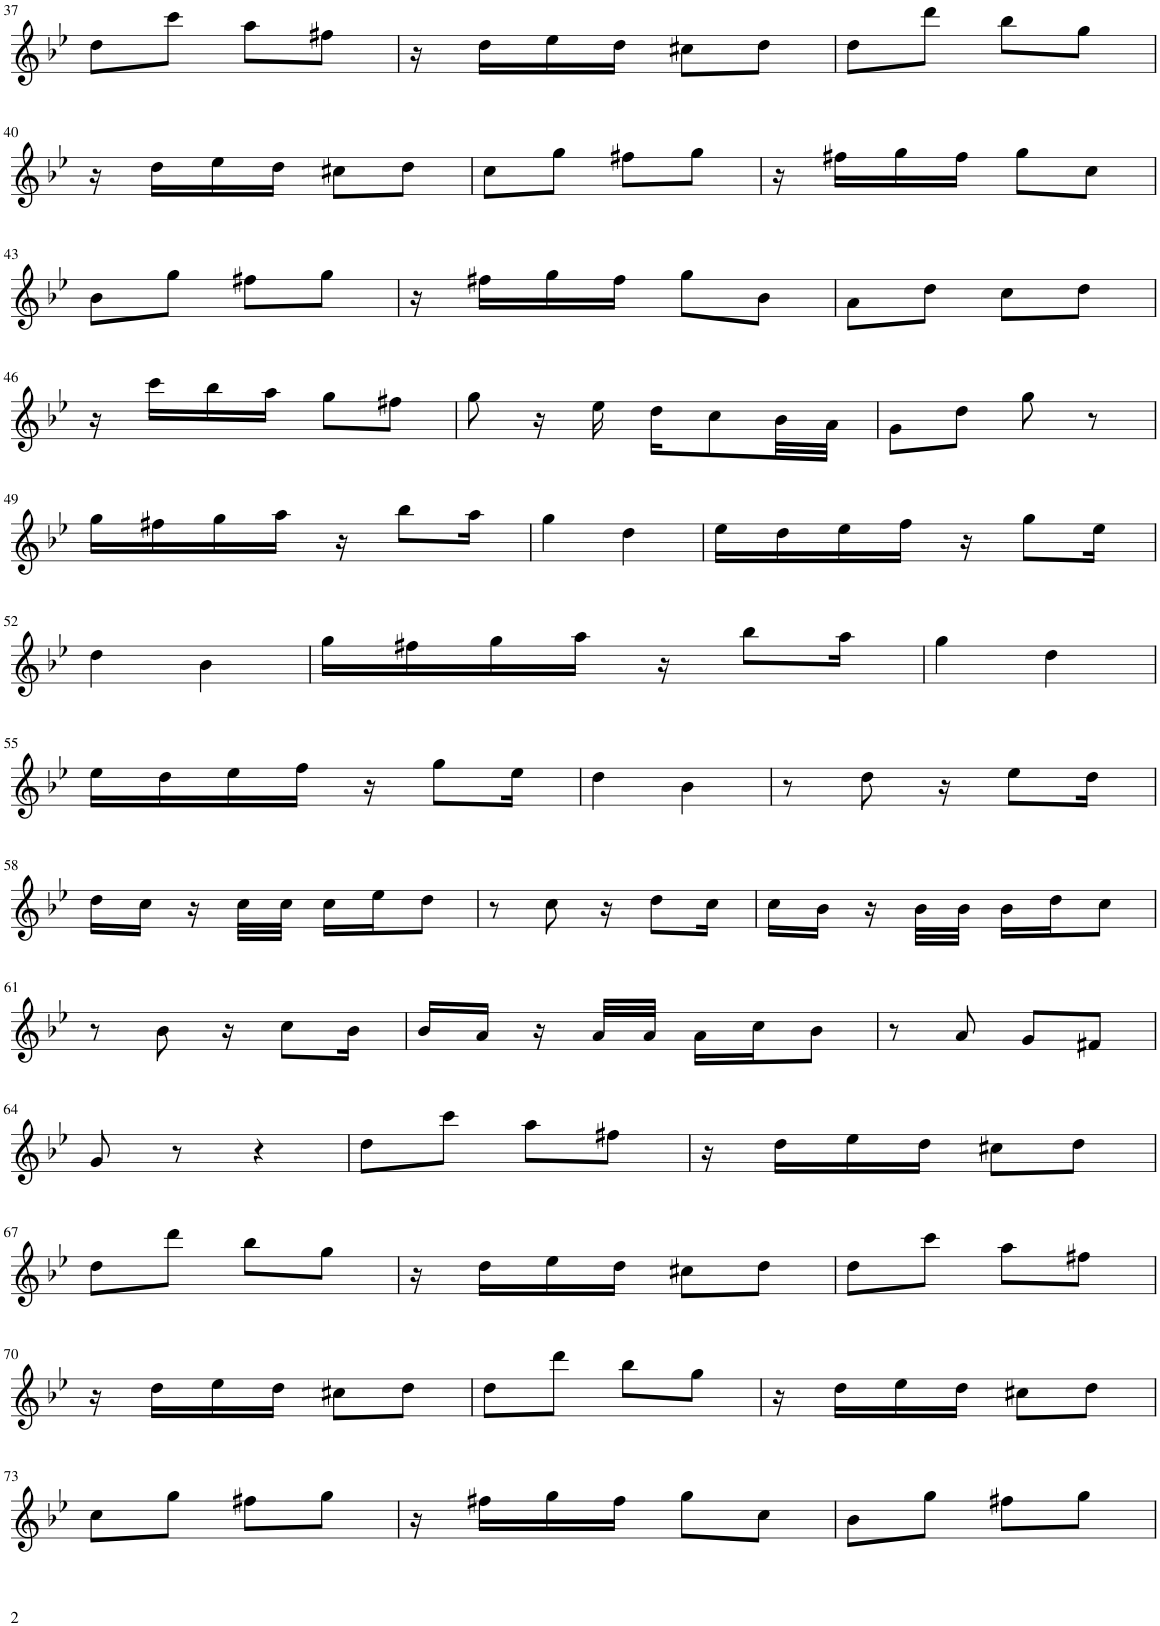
**kern
*part1
*staff1
*I"Harmonica
*I'Hmca
!!LO:PB:g=z
*clefG2
*k[b-e-]
*M2/4
=37
8dd\L
8ccc\J
8aa\L
8ff#X\J
=38
16r
16dd\LL
16ee-\
16dd\JJ
8cc#X\L
8dd\J
=39
8dd\L
8ddd\J
8bb-\L
8gg\J
!!LO:LB:g=z
=40
16r
16dd\LL
16ee-\
16dd\JJ
8cc#X\L
8dd\J
=41
8cc\L
8gg\J
8ff#X\L
8gg\J
=42
16r
16ff#X\LL
16gg\
16ff#\JJ
8gg\L
8cc\J
!!LO:LB:g=z
=43
8b-\L
8gg\J
8ff#X\L
8gg\J
=44
16r
16ff#X\LL
16gg\
16ff#\JJ
8gg\L
8b-\J
=45
8a\L
8dd\J
8cc\L
8dd\J
!!LO:LB:g=z
=46
16r
16ccc\LL
16bb-\
16aa\JJ
8gg\L
8ff#X\J
=47
8gg\
16r
16ee-\
16dd\KL
8cc\
32b-\LL
32a\JJJ
=48
8g\L
8dd\J
8gg\
8r
!!LO:LB:g=z
=49
16gg\LL
16ff#X\
16gg\
16aa\JJ
16r
8bb-\L
16aa\Jk
=50
4gg\
4dd\
=51
16ee-\LL
16dd\
16ee-\
16ff\JJ
16r
8gg\L
16ee-\Jk
!!LO:LB:g=z
=52
4dd\
4b-\
=53
16gg\LL
16ff#X\
16gg\
16aa\JJ
16r
8bb-\L
16aa\Jk
=54
4gg\
4dd\
!!LO:LB:g=z
=55
16ee-\LL
16dd\
16ee-\
16ff\JJ
16r
8gg\L
16ee-\Jk
=56
4dd\
4b-\
=57
8r
8dd\
16r
8ee-\L
16dd\Jk
!!LO:LB:g=z
=58
16dd\LL
16cc\JJ
16r
32cc\LLL
32cc\JJJ
16cc\LL
16ee-\J
8dd\J
=59
8r
8cc\
16r
8dd\L
16cc\Jk
=60
16cc\LL
16b-\JJ
16r
32b-\LLL
32b-\JJJ
16b-\LL
16dd\J
8cc\J
!!LO:LB:g=z
=61
8r
8b-\
16r
8cc\L
16b-\Jk
=62
16b-/LL
16a/JJ
16r
32a/LLL
32a/JJJ
16a\LL
16cc\J
8b-\J
=63
8r
8a/
8g/L
8f#X/J
!!LO:LB:g=z
=64
8g/
8r
4r
=65
8dd\L
8ccc\J
8aa\L
8ff#X\J
=66
16r
16dd\LL
16ee-\
16dd\JJ
8cc#X\L
8dd\J
!!LO:LB:g=z
=67
8dd\L
8ddd\J
8bb-\L
8gg\J
=68
16r
16dd\LL
16ee-\
16dd\JJ
8cc#X\L
8dd\J
=69
8dd\L
8ccc\J
8aa\L
8ff#X\J
!!LO:LB:g=z
=70
16r
16dd\LL
16ee-\
16dd\JJ
8cc#X\L
8dd\J
=71
8dd\L
8ddd\J
8bb-\L
8gg\J
=72
16r
16dd\LL
16ee-\
16dd\JJ
8cc#X\L
8dd\J
!!LO:LB:g=z
=73
8cc\L
8gg\J
8ff#X\L
8gg\J
=74
16r
16ff#X\LL
16gg\
16ff#\JJ
8gg\L
8cc\J
=75
8b-\L
8gg\J
8ff#X\L
8gg\J
=
*-
